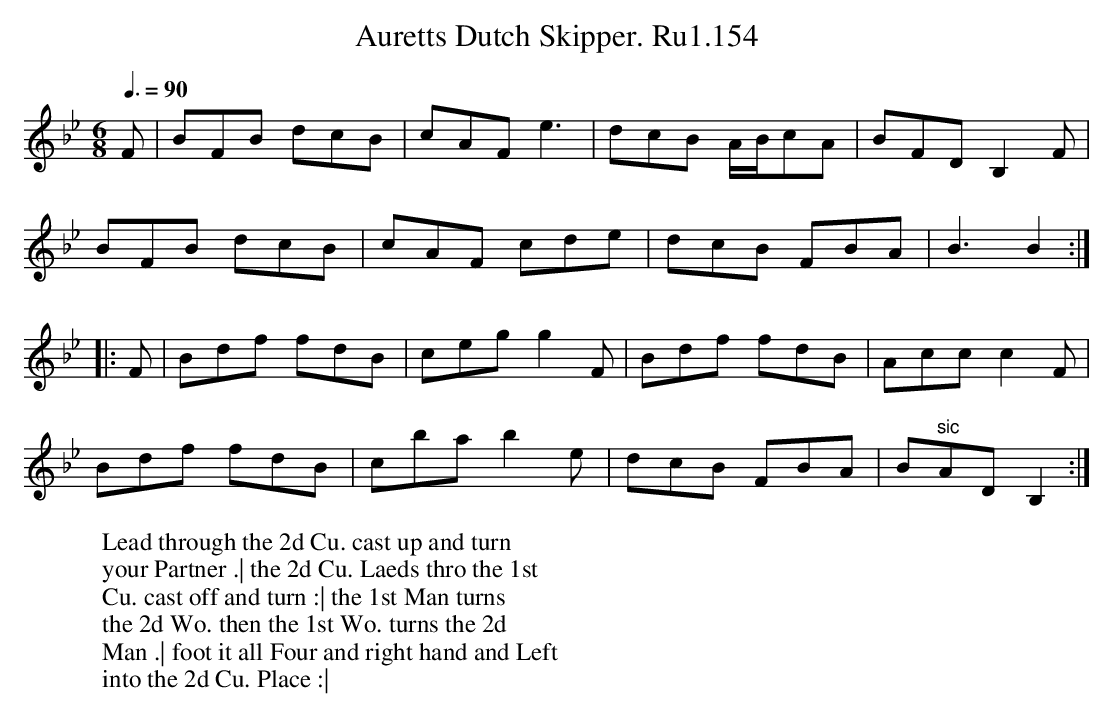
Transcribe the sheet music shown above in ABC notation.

X:1
T:Auretts Dutch Skipper. Ru1.154
M:6/8
L:1/8
W:Lead through the 2d Cu. cast up and turn
W:your Partner .| the 2d Cu. Laeds thro the 1st
W:Cu. cast off and turn :| the 1st Man turns
W:the 2d Wo. then the 1st Wo. turns the 2d
W:Man .| foot it all Four and right hand and Left
W:into the 2d Cu. Place :|
Q:3/8=90
K:Bb
F | BFB dcB | cAF e3 | dcB A/B/cA | BFD B,2F |
BFB dcB | cAF cde | dcB FBA | B3 B2 :|
|: F | Bdf fdB | ceg g2F | Bdf fdB | Acc c2F |
Bdf fdB | cba b2e | dcB FBA | B"^sic"AD B,2 :|
